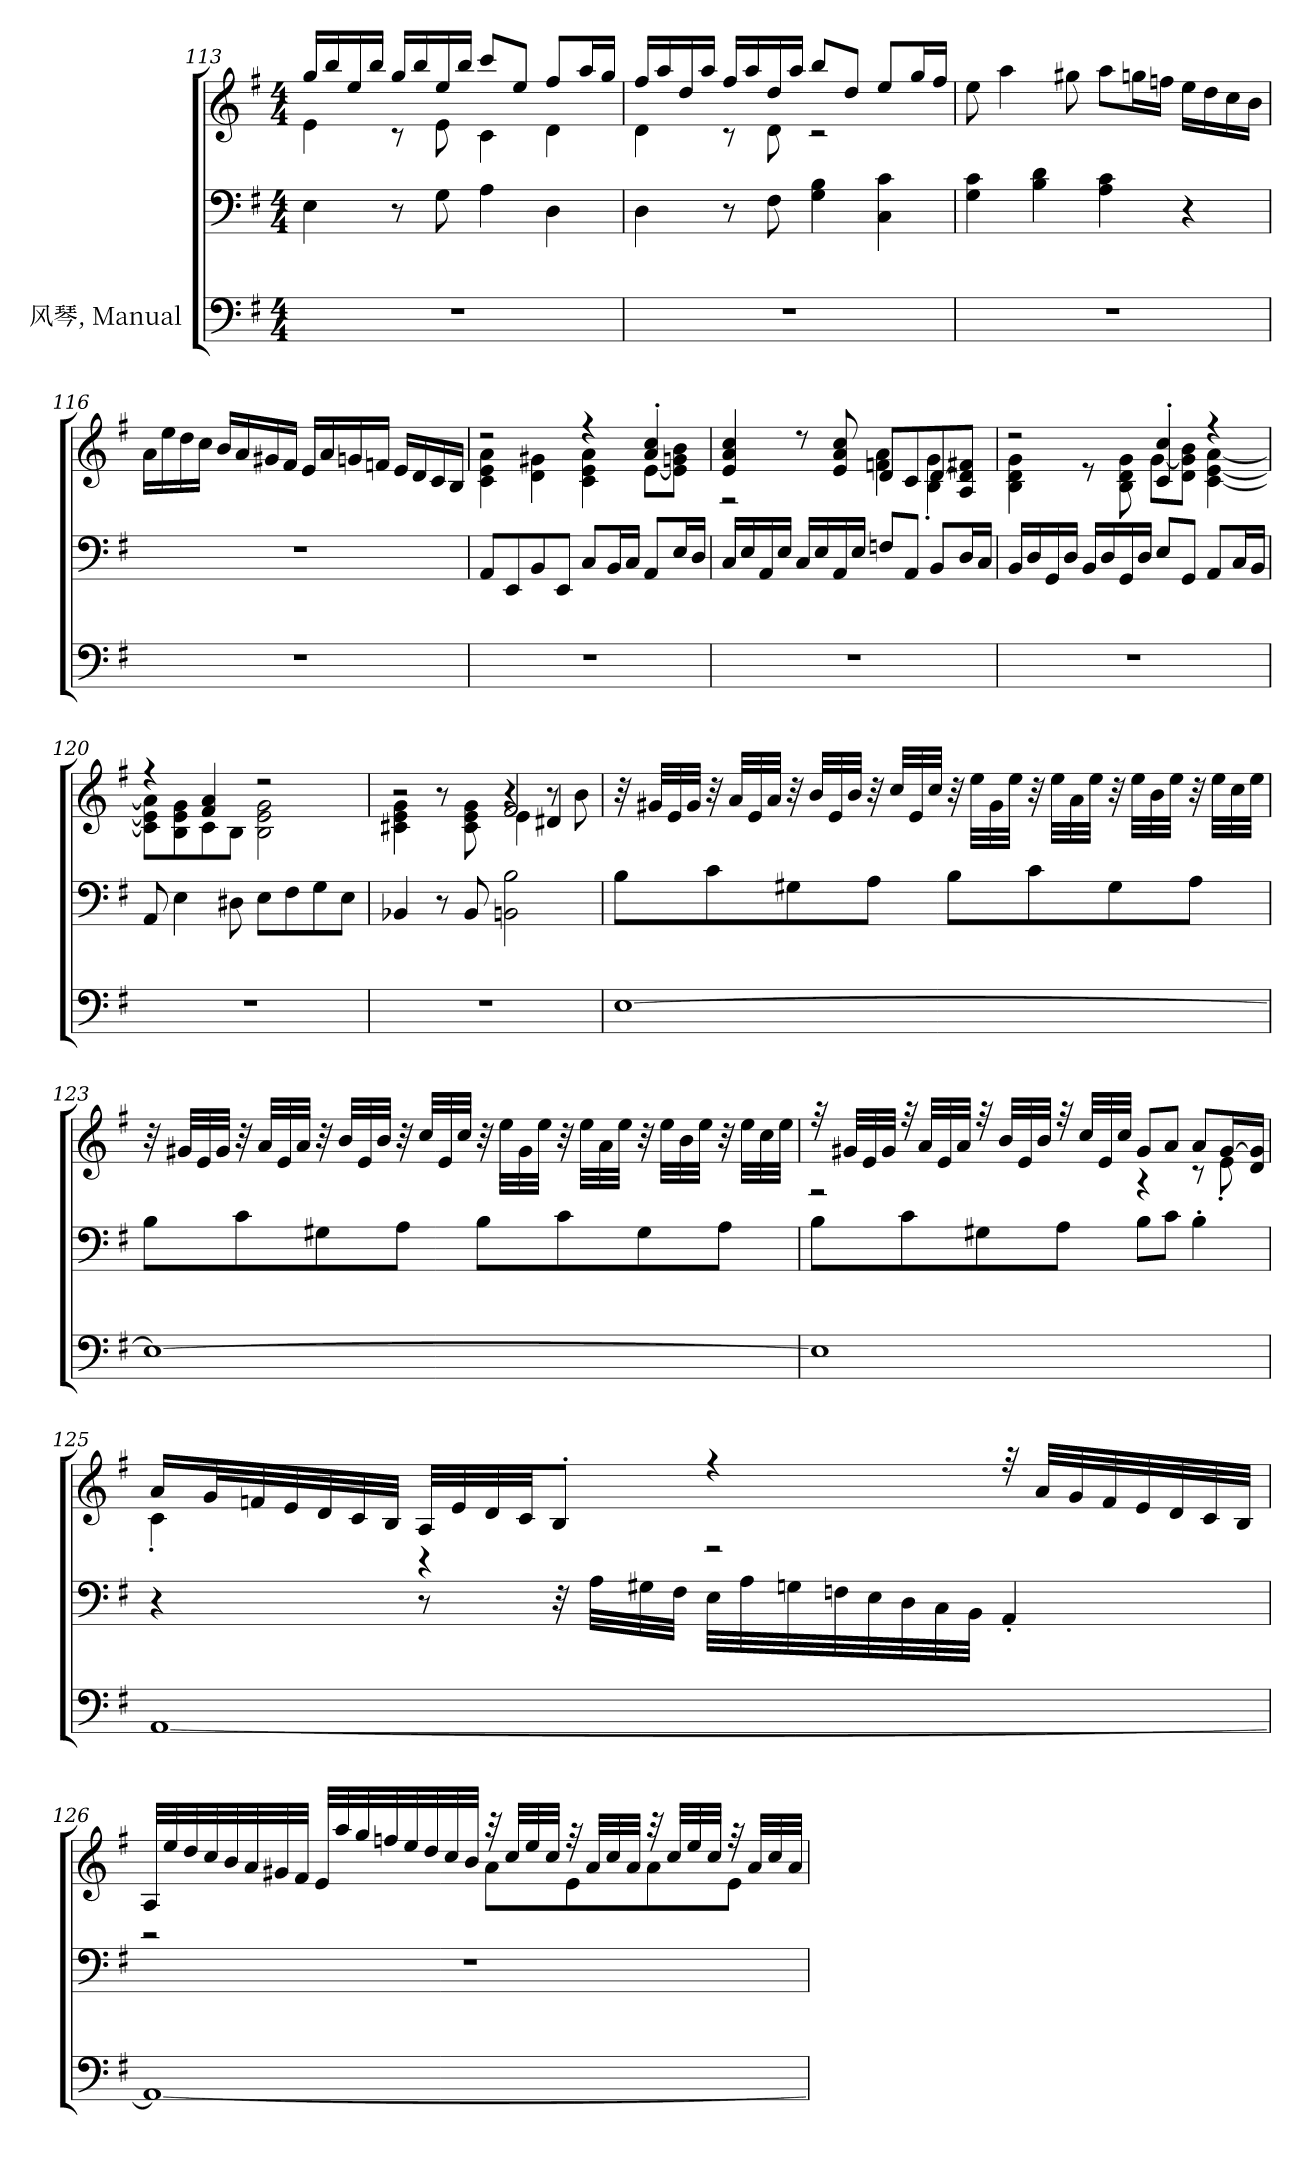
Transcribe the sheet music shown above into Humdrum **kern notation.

**kern	**kern	**kern
*part1	*part1	*part1
*staff3	*staff2	*staff1
*I"风琴, Manual	*	*
*clefF4	*clefF4	*clefG2
*k[f#]	*k[f#]	*k[f#]
*M4/4	*M4/4	*M4/4
=113	=113	=113
*	*	*^
1r	4E\	16gg/LL	4e\
.	.	16bb/	.
.	.	16ee/	.
.	.	16bb/JJ	.
.	8r	16gg/LL	8r
.	.	16bb/	.
.	8G\	16ee/	8e\
.	.	16bb/JJ	.
.	4A\	8ccc/L	4c\
.	.	8ee/J	.
.	4D\	8ff#/L	4d\
.	.	16aa/L	.
.	.	16gg/JJ	.
=114	=114	=114	=114
1r	4D\	16ff#/LL	4d\
.	.	16aa/	.
.	.	16dd/	.
.	.	16aa/JJ	.
.	8r	16ff#/LL	8r
.	.	16aa/	.
.	8F#\	16dd/	8d\
.	.	16aa/JJ	.
.	4G\ 4B\	8bb/L	2r
.	.	8dd/J	.
.	4C\ 4c\	8ee/L	.
.	.	16gg/L	.
.	.	16ff#/JJ	.
*	*	*v	*v
!!LO:LB:g=z
=115	=115	=115
1r	4G\ 4c\	8ee\
.	.	4aa\
.	4B\ 4d\	.
.	.	8gg#X\
.	4A\ 4c\	8aa\L
.	.	16ggn\L
.	.	16ffn\JJ
.	4r	16ee\LL
.	.	16dd\
.	.	16cc\
.	.	16b\JJ
=116	=116	=116
1r	1r	16a\LL
.	.	16ee\
.	.	16dd\
.	.	16cc\JJ
.	.	16b/LL
.	.	16a/
.	.	16g#X/
.	.	16f#/JJ
.	.	16e/LL
.	.	16a/
.	.	16gn/
.	.	16fn/JJ
.	.	16e/LL
.	.	16d/
.	.	16c/
.	.	16B/JJ
=117	=117	=117
*	*	*^
1r	8AA/L	2r	4c\ 4e\ 4a\
.	8EE/	.	.
.	8BB/	.	4d\ 4g#X\
.	8EE/J	.	.
.	8C/L	4r	4c\ 4e\ 4a\
.	16BB/L	.	.
.	16C/JJ	.	.
.	8AA/L	4a/' 4cc/'	[8e\L
.	16E/L	.	8e\] 8gn\ 8b\J
.	16D/JJ	.	.
!!LO:LB:g=z	!!
=118	=118	=118	=118
1r	16C/LL	4e/ 4a/ 4cc/	2r
.	16E/	.	.
.	16AA/	.	.
.	16E/JJ	.	.
.	16C/LL	8r	.
.	16E/	.	.
.	16AA/	8e/ 8a/ 8cc/	.
.	16E/JJ	.	.
.	8Fn/L	8d/L	4fn\ 4a\
.	8AA/J	8c/	.
.	8BB/L	[8d/	4B\' 4g\'
.	16D/L	8A/ 8d/] 8f#X/J	.
.	16C/JJ	.	.
=119	=119	=119	=119
1r	16BB/LL	2r	4B\ 4d\ 4g\
.	16D/	.	.
.	16GG/	.	.
.	16D/JJ	.	.
.	16BB/LL	.	8r
.	16D/	.	.
.	16GG/	.	8B\ 8d\ 8g\
.	16D/JJ	.	.
.	8E/L	4c/' 4cc/'	[8g\L
.	8GG/J	.	8d\ 8g\] 8b\J
.	8AA/L	4r	[4c\ [4e\ [4a\
.	16C/L	.	.
.	16BB/JJ	.	.
=120	=120	=120	=120
1r	8AA/	4r	8c\] 8e\] 8a\]L
.	4E\	.	8B\ 8e\ 8g\
.	.	4f#/ 4a/	8c\
.	8D#X\	.	8B\J
.	8E\L	2r	2B\ 2e\ 2g\
.	8F#\	.	.
.	8G\	.	.
.	8E\J	.	.
*	*	*v	*v
!!LO:LB:g=z
=121	=121	=121
*	*	*MM50
*	*	*^
*	*	*	*^
1r	4BB-X/	2r	4c#X\ 4e\ 4g\	2r
.	8r	.	8r	.
.	8BB-/	.	8c#\ 8e\ 8g\	.
*	*	*MM62	*	*
.	2BBn\ 2B\	2f#/	4e\	4r
.	.	.	8r	4d#X/
.	.	.	8b\	.
*	*	*v	*v	*v
=122	=122	=122
[1E	8B\L	32r
.	.	32g#X/LLL
.	.	32e/
.	.	32g#/JJJ
.	8c\	32r
.	.	32a/LLL
.	.	32e/
.	.	32a/JJJ
.	8G#X\	32r
.	.	32b/LLL
.	.	32e/
.	.	32b/JJJ
.	8A\J	32r
.	.	32cc/LLL
.	.	32e/
.	.	32cc/JJJ
.	8B\L	32r
.	.	32ee\LLL
.	.	32g#\
.	.	32ee\JJJ
.	8c\	32r
.	.	32ee\LLL
.	.	32a\
.	.	32ee\JJJ
.	8G#\	32r
.	.	32ee\LLL
.	.	32b\
.	.	32ee\JJJ
.	8A\J	32r
.	.	32ee\LLL
.	.	32cc\
.	.	32ee\JJJ
!!LO:PB:g=z
=123	=123	=123
1E_	8B\L	32r
.	.	32g#X/LLL
.	.	32e/
.	.	32g#/JJJ
.	8c\	32r
.	.	32a/LLL
.	.	32e/
.	.	32a/JJJ
.	8G#X\	32r
.	.	32b/LLL
.	.	32e/
.	.	32b/JJJ
.	8A\J	32r
.	.	32cc/LLL
.	.	32e/
.	.	32cc/JJJ
.	8B\L	32r
.	.	32ee\LLL
.	.	32g#\
.	.	32ee\JJJ
.	8c\	32r
.	.	32ee\LLL
.	.	32a\
.	.	32ee\JJJ
.	8G#\	32r
.	.	32ee\LLL
.	.	32b\
.	.	32ee\JJJ
.	8A\J	32r
.	.	32ee\LLL
.	.	32cc\
.	.	32ee\JJJ
!!LO:LB:g=z
=124	=124	=124
*	*	*^
1E]	8B\L	32r	2r
.	.	32g#X/LLL	.
.	.	32e/	.
.	.	32g#/JJJ	.
.	8c\	32r	.
.	.	32a/LLL	.
.	.	32e/	.
.	.	32a/JJJ	.
.	8G#X\	32r	.
.	.	32b/LLL	.
.	.	32e/	.
.	.	32b/JJJ	.
.	8A\J	32r	.
.	.	32cc/LLL	.
.	.	32e/	.
.	.	32cc/JJJ	.
.	8B\L	8g#/L	4r
.	8c\J	8a/J	.
.	4B'\	8a/L	8r
.	.	[16g#/L	8e'\
.	.	16d/ 16g#/]JJ	.
!!LO:LB:g=z	!!
=125	=125	=125	=125
[1AA	4r	16a/LL	4c'\
.	.	32g/L	.
.	.	32fn/	.
.	.	32e/	.
.	.	32d/	.
.	.	32c/	.
.	.	32B/JJJ	.
.	8r	32A/LLL	4r
.	.	32e/	.
.	.	32d/	.
.	.	32c/JJ	.
.	32r	8B'/J	.
.	32A\LLL	.	.
.	32G#X\	.	.
.	32F#\JJJ	.	.
.	32E\LLL	4r	2r
.	32A\	.	.
.	32Gn\	.	.
.	32Fn\	.	.
.	32E\	.	.
.	32D\	.	.
.	32C\	.	.
.	32BB\JJJ	.	.
.	4AA'/	32r	.
.	.	32a/LLL	.
.	.	32g/	.
.	.	32f/	.
.	.	32e/	.
.	.	32d/	.
.	.	32c/	.
.	.	32B/JJJ	.
!!LO:LB:g=z	!!
=126	=126	=126	=126
1AA_	1r	32A/LLL	2r
.	.	32ee/	.
.	.	32dd/	.
.	.	32cc/	.
.	.	32b/	.
.	.	32a/	.
.	.	32g#X/	.
.	.	32f#/JJJ	.
.	.	32e/LLL	.
.	.	32aa/	.
.	.	32gg/	.
.	.	32ffn/	.
.	.	32ee/	.
.	.	32dd/	.
.	.	32cc/	.
.	.	32b/JJJ	.
.	.	32r	8a\L
.	.	32cc/LLL	.
.	.	32ee/	.
.	.	32cc/JJJ	.
.	.	32r	8e\
.	.	32a/LLL	.
.	.	32cc/	.
.	.	32a/JJJ	.
.	.	32r	8a\
.	.	32cc/LLL	.
.	.	32ee/	.
.	.	32cc/JJJ	.
.	.	32r	8e\J
.	.	32a/LLL	.
.	.	32cc/	.
.	.	32a/JJJ	.
*	*	*v	*v
=	=	=
*-	*-	*-
